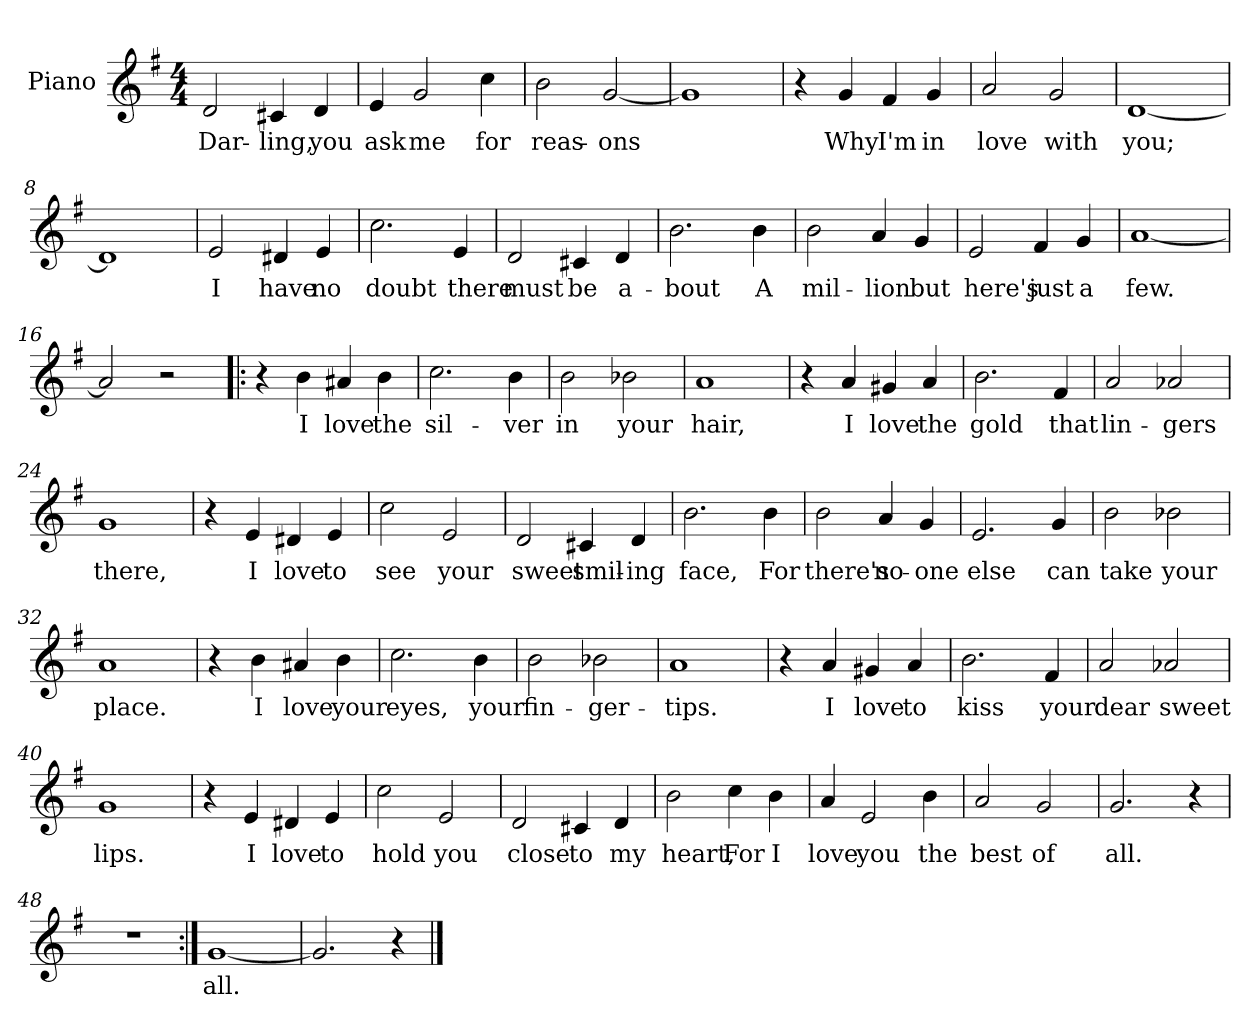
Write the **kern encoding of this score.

**kern	**text
*part1	*part1
*staff1	*staff1
*I"Piano	*
*I'Pno.	*
*clefG2	*
*k[f#]	*
*G:	*
*M4/4	*
=1	=1
2d/	Dar-
4c#X/	-ling,
4d/	you
=2	=2
4e/	ask
2g/	me
4cc\	for
=3	=3
2b\	reas-
[2g/	-ons
=4	=4
1g]	.
=5	=5
4r	.
4g/	Why
4f#/	I'm
4g/	in
=6	=6
2a/	love
2g/	with
=7	=7
[1d	you;
!!LO:LB:g=z
=8	=8
1d]	.
=9	=9
2e/	I
4d#X/	have
4e/	no
=10	=10
2.cc\	doubt
4e/	there
=11	=11
2d/	must
4c#X/	be
4d/	a-
=12	=12
2.b\	-bout
4b\	A
=13	=13
2b\	mil-
4a/	-lion
4g/	but
=14	=14
2e/	here's
4f#/	just
4g/	a
!!LO:LB:g=z
=15	=15
[1a	few.
=16	=16
2a/]	.
2r	.
=17!|:	=17!|:
4r	.
4b\	I
4a#X/	love
4b\	the
=18	=18
2.cc\	sil-
4b\	-ver
=19	=19
2b\	in
2b-X\	your
=20	=20
1a	hair,
=21	=21
4r	.
4a/	I
4g#X/	love
4a/	the
=22	=22
2.b\	gold
4f#/	that
!!LO:LB:g=z
=23	=23
2a/	lin-
2a-X/	-gers
=24	=24
1g	there,
=25	=25
4r	.
4e/	I
4d#X/	love
4e/	to
=26	=26
2cc\	see
2e/	your
=27	=27
2d/	sweet
4c#X/	smil-
4d/	-ing
=28	=28
2.b\	face,
4b\	For
=29	=29
2b\	there's
4a/	no-
4g/	one
!!LO:LB:g=z
=30	=30
2.e/	else
4g/	can
=31	=31
2b\	take
2b-X\	your
=32	=32
1a	place.
=33	=33
4r	.
4b\	I
4a#X/	love
4b\	your
=34	=34
2.cc\	eyes,
4b\	your
=35	=35
2b\	fin-
2b-X\	-ger-
=36	=36
1a	-tips.
!!LO:LB:g=z
=37	=37
4r	.
4a/	I
4g#X/	love
4a/	to
=38	=38
2.b\	kiss
4f#/	your
=39	=39
2a/	dear
2a-X/	sweet
=40	=40
1g	lips.
=41	=41
4r	.
4e/	I
4d#X/	love
4e/	to
=42	=42
2cc\	hold
2e/	you
=43	=43
2d/	close
4c#X/	to
4d/	my
!!LO:LB:g=z
=44	=44
2b\	heart,
4cc\	For
4b\	I
=45	=45
4a/	love
2e/	you
4b\	the
=46	=46
2a/	best
2g/	of
=47	=47
2.g/	all.
4r	.
=48	=48
1r	.
=49:|!	=49:|!
[1g	all.
=50	=50
2.g/]	.
4r	.
==	==
*-	*-
